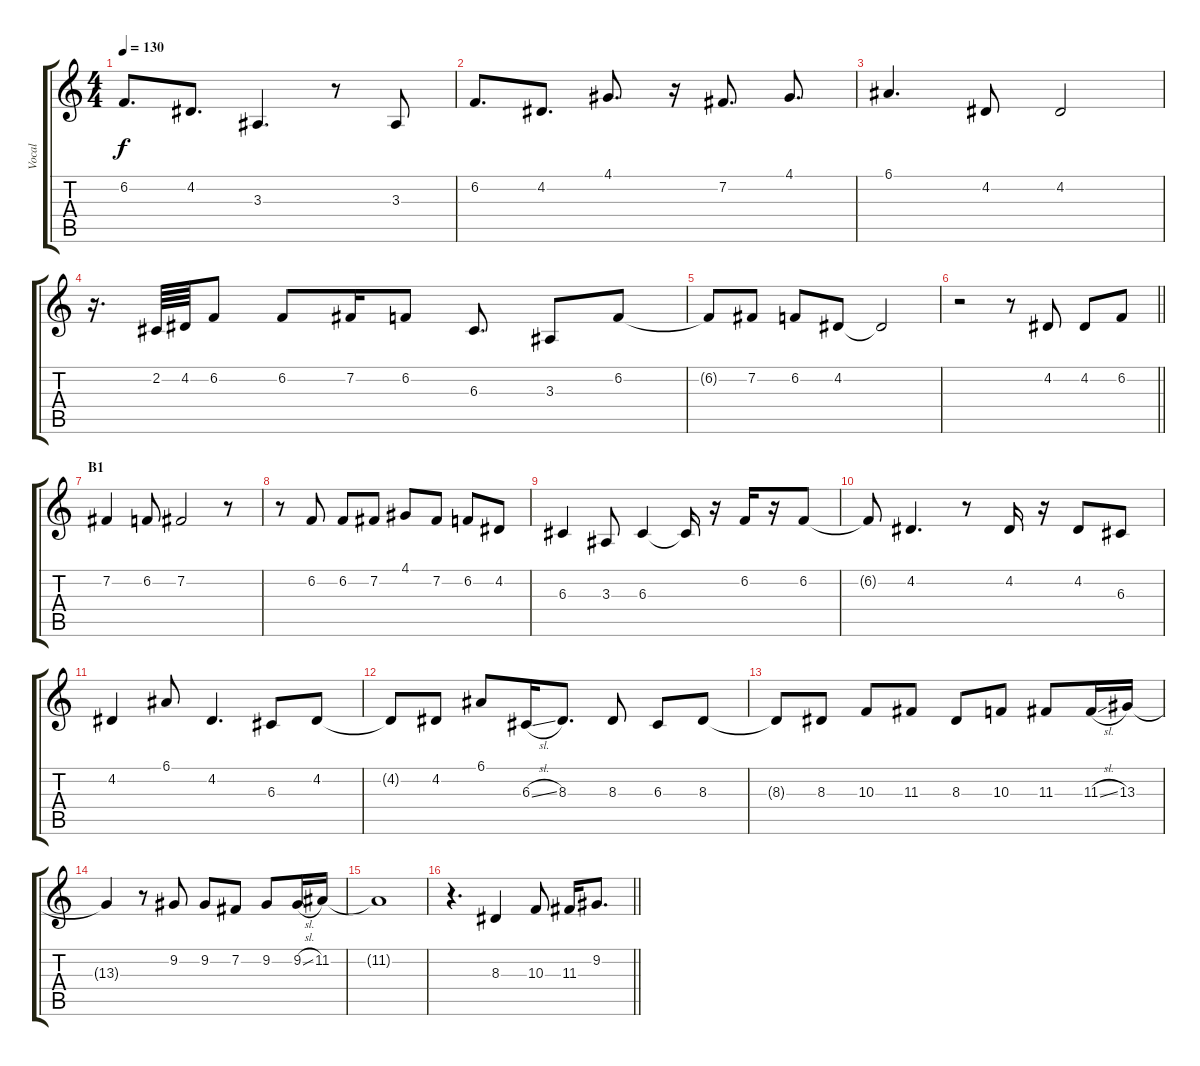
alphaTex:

\track ("Vocal" "Vocal") {instrument clarinet}
\staff {score tabs}
\tuning (E4 B3 G3 D3 A2 E2) {hide}
\ts (4 4)
\tempo 130
\clef g2
\ks c
6.2.8{d dy f} 4.2.8{d} 3.3.4{d} r.8 3.3.8 |
6.2.8{d} 4.2.8{d} 4.1.8{d} r.16 7.2.8{d} 4.1.8{d} |
6.1.4{d} 4.2.8 4.2.2 |
r.16{d} 2.2.64 4.2.64 6.2.8 6.2.8 7.2.16 6.2.8 6.3.8{d} 3.3.8 6.2.8 |
6.2{t}.8 7.2.8 6.2.8 4.2.8 4.2{t}.2 |
\barLineRight lightlight
r.2 r.8 4.2.8 4.2.8 6.2.8 |
\section ("" "B1")
7.2.4 6.2.8 7.2.2 r.8 |
r.8 6.2.8 6.2.8 7.2.8 4.1.8 7.2.8 6.2.8 4.2.8 |
6.3.4 3.3.8 6.3.4 6.3{t}.16 r.16 6.2.16 r.16 6.2.8 |
6.2{t}.8 4.2.4{d} r.8 4.2.16 r.16 4.2.8 6.3.8 |
4.2.4 6.1.8 4.2.4{d} 6.3.8 4.2.8 |
4.2{t}.8 4.2.8 6.1.8 6.3{sl}.16 8.3.8{d} 8.3.8 6.3.8 8.3.8 |
8.3{t}.8 8.3.8 10.3.8 11.3.8 8.3.8 10.3.8 11.3.8 11.3{sl}.16 13.3.16 |
13.3{t}.4 r.8 9.2.8 9.2.8 7.2.8 9.2.8 9.2{sl}.16 11.2.16 |
11.2{t}.1 |
\barLineRight lightlight
r.4{d} 8.3.4 10.3.8 11.3.16 9.2.8{d}
